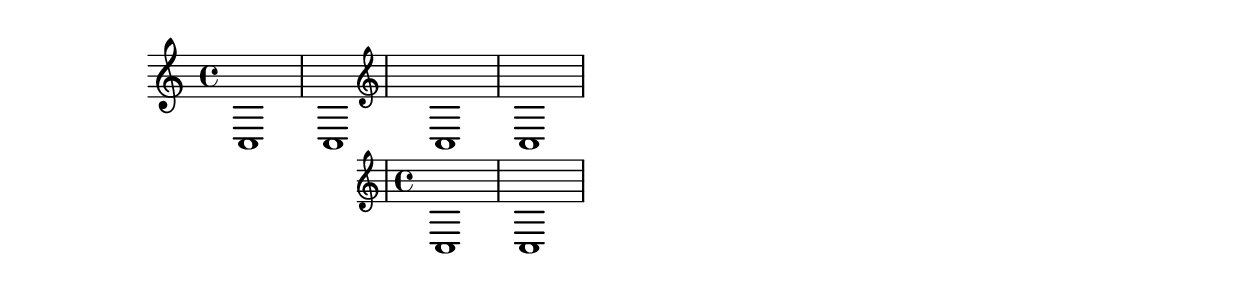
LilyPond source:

\version "1.7.6"


\score {

\notes { c1 c1 < {\clef "treble" c1 c1 } \context Staff=stb{ c1 c1}>}
}
%% new-chords-done %%
